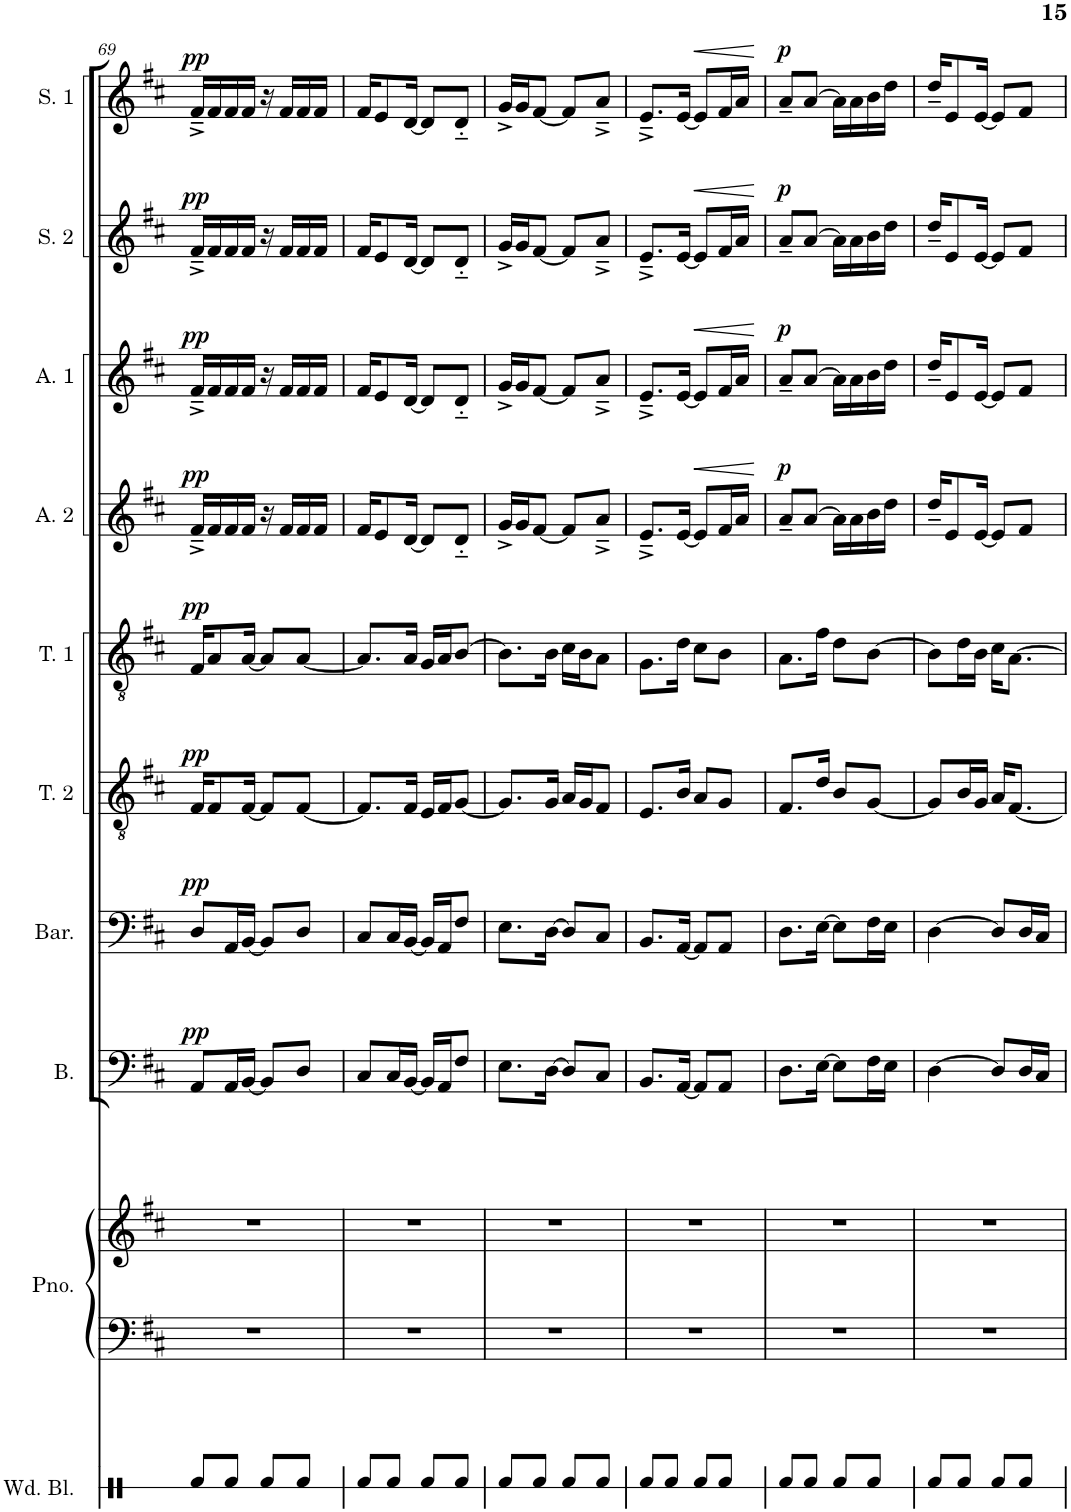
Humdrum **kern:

**kern	**kern	**kern	**kern	**dynam	**kern	**dynam	**kern	**dynam	**kern	**dynam	**kern	**dynam	**kern	**dynam	**kern	**dynam	**kern	**dynam
*part10	*part9	*part9	*part8	*part8	*part7	*part7	*part6	*part6	*part5	*part5	*part4	*part4	*part3	*part3	*part2	*part2	*part1	*part1
*staff11	*staff10	*staff9	*staff8	*staff8	*staff7	*staff7	*staff6	*staff6	*staff5	*staff5	*staff4	*staff4	*staff3	*staff3	*staff2	*staff2	*staff1	*staff1
*I"Wood Blocks	*I"Piano	*	*I"Bass	*	*I"Baritone	*	*I"Tenor 2	*	*I"Tenor 1	*	*I"Alto 2	*	*I"Alto 1	*	*I"Soprano 2	*	*I"Soprano 1	*
*I'Wd. Bl.	*I'Pno.	*	*I'B.	*	*I'Bar.	*	*I'T. 2	*	*I'T. 1	*	*I'A. 2	*	*I'A. 1	*	*I'S. 2	*	*I'S. 1	*
!!LO:PB:g=z
*clefX	*clefF4	*clefG2	*clefF4	*	*clefF4	*	*clefGv2	*	*clefGv2	*	*clefG2	*	*clefG2	*	*clefG2	*	*clefG2	*
*k[]	*k[f#c#]	*k[f#c#]	*k[f#c#]	*	*k[f#c#]	*	*k[f#c#]	*	*k[f#c#]	*	*k[f#c#]	*	*k[f#c#]	*	*k[f#c#]	*	*k[f#c#]	*
*M2/4	*M2/4	*M2/4	*M2/4	*	*M2/4	*	*M2/4	*	*M2/4	*	*M2/4	*	*M2/4	*	*M2/4	*	*M2/4	*
=69	=69	=69	=69	=69	=69	=69	=69	=69	=69	=69	=69	=69	=69	=69	=69	=69	=69	=69
!	!	!	!	!LO:DY:a	!	!LO:DY:a	!	!LO:DY:a	!	!LO:DY:a	!	!LO:DY:a	!	!LO:DY:a	!	!LO:DY:a	!	!LO:DY:a
8Rf/L	2r	2r	8AA/L	pp	8D/L	pp	16F#/KL	pp	16F#/KL	pp	16f#~^/LL	pp	16f#~^/LL	pp	16f#~^/LL	pp	16f#~^/LL	pp
.	.	.	.	.	.	.	8F#/	.	8A/	.	16f#/	.	16f#/	.	16f#/	.	16f#/	.
8Rf/J	.	.	16AA/L	.	16AA/L	.	.	.	.	.	16f#/	.	16f#/	.	16f#/	.	16f#/	.
.	.	.	[16BB/JJ	.	[16BB/JJ	.	[16F#/Jk	.	[16A/Jk	.	16f#/JJ	.	16f#/JJ	.	16f#/JJ	.	16f#/JJ	.
8Rf/L	.	.	8BB/L]	.	8BB/L]	.	8F#/L]	.	8A/L]	.	16r	.	16r	.	16r	.	16r	.
.	.	.	.	.	.	.	.	.	.	.	16f#/LL	.	16f#/LL	.	16f#/LL	.	16f#/LL	.
8Rf/J	.	.	8D/J	.	8D/J	.	[8F#/J	.	[8A/J	.	16f#/	.	16f#/	.	16f#/	.	16f#/	.
.	.	.	.	.	.	.	.	.	.	.	16f#/JJ	.	16f#/JJ	.	16f#/JJ	.	16f#/JJ	.
=70	=70	=70	=70	=70	=70	=70	=70	=70	=70	=70	=70	=70	=70	=70	=70	=70	=70	=70
8Rf/L	2r	2r	8C#/L	.	8C#/L	.	8.F#/L]	.	8.A/L]	.	16f#/KL	.	16f#/KL	.	16f#/KL	.	16f#/KL	.
.	.	.	.	.	.	.	.	.	.	.	8e/	.	8e/	.	8e/	.	8e/	.
8Rf/J	.	.	16C#/L	.	16C#/L	.	.	.	.	.	.	.	.	.	.	.	.	.
.	.	.	[16BB/JJ	.	[16BB/JJ	.	16F#/Jk	.	16A/Jk	.	[16d/Jk	.	[16d/Jk	.	[16d/Jk	.	[16d/Jk	.
8Rf/L	.	.	16BB/LL]	.	16BB/LL]	.	16E/LL	.	16G/LL	.	8d/L]	.	8d/L]	.	8d/L]	.	8d/L]	.
.	.	.	16AA/J	.	16AA/J	.	16F#/J	.	16A/J	.	.	.	.	.	.	.	.	.
8Rf/J	.	.	8F#/J	.	8F#/J	.	[8G/J	.	[8B/J	.	8d/J	.	8d/J	.	8d/J	.	8d/J	.
=71	=71	=71	=71	=71	=71	=71	=71	=71	=71	=71	=71	=71	=71	=71	=71	=71	=71	=71
8Rf/L	2r	2r	8.E\L	.	8.E\L	.	8.G/L]	.	8.B\L]	.	16g^/LL	.	16g^/LL	.	16g^/LL	.	16g^/LL	.
.	.	.	.	.	.	.	.	.	.	.	16g/J	.	16g/J	.	16g/J	.	16g/J	.
8Rf/J	.	.	.	.	.	.	.	.	.	.	[8f#/J	.	[8f#/J	.	[8f#/J	.	[8f#/J	.
.	.	.	[16D\Jk	.	[16D\Jk	.	16G/Jk	.	16B\Jk	.	.	.	.	.	.	.	.	.
8Rf/L	.	.	8D/L]	.	8D/L]	.	16A/LL	.	16c#\LL	.	8f#/L]	.	8f#/L]	.	8f#/L]	.	8f#/L]	.
.	.	.	.	.	.	.	16G/J	.	16B\J	.	.	.	.	.	.	.	.	.
8Rf/J	.	.	8C#/J	.	8C#/J	.	8F#/J	.	8A\J	.	8a~^/J	.	8a~^/J	.	8a~^/J	.	8a~^/J	.
=72	=72	=72	=72	=72	=72	=72	=72	=72	=72	=72	=72	=72	=72	=72	=72	=72	=72	=72
8Rf/L	2r	2r	8.BB/L	.	8.BB/L	.	8.E/L	.	8.G\L	.	8.e~^/L	.	8.e~^/L	.	8.e~^/L	.	8.e~^/L	.
8Rf/J	.	.	.	.	.	.	.	.	.	.	.	.	.	.	.	.	.	.
.	.	.	[16AA/Jk	.	[16AA/Jk	.	16B/Jk	.	16d\Jk	.	[16e/Jk	.	[16e/Jk	.	[16e/Jk	.	[16e/Jk	.
!	!	!	!	!	!	!	!	!	!	!	!	!LO:HP:b	!	!LO:HP:b	!	!LO:HP:b	!	!LO:HP:b
8Rf/L	.	.	8AA/L]	.	8AA/L]	.	8A/L	.	8c#\L	.	8e/L]	<	8e/L]	<	8e/L]	<	8e/L]	<
8Rf/J	.	.	8AA/J	.	8AA/J	.	8G/J	.	8B\J	.	16f#/L	.	16f#/L	.	16f#/L	.	16f#/L	.
.	.	.	.	.	.	.	.	.	.	.	16a/JJ	.	16a/JJ	.	16a/JJ	.	16a/JJ	.
.	.	.	.	.	.	.	.	.	.	.	.	[	.	[	.	[	.	[
=73	=73	=73	=73	=73	=73	=73	=73	=73	=73	=73	=73	=73	=73	=73	=73	=73	=73	=73
!	!	!	!	!	!	!	!	!	!	!	!	!LO:DY:a	!	!LO:DY:a	!	!LO:DY:a	!	!LO:DY:a
8Rf/L	2r	2r	8.D\L	.	8.D\L	.	8.F#/L	.	8.A\L	.	8a~/L	p	8a~/L	p	8a~/L	p	8a~/L	p
8Rf/J	.	.	.	.	.	.	.	.	.	.	[8a/J	.	[8a/J	.	[8a/J	.	[8a/J	.
.	.	.	[16E\Jk	.	[16E\Jk	.	16d/Jk	.	16f#\Jk	.	.	.	.	.	.	.	.	.
8Rf/L	.	.	8E\L]	.	8E\L]	.	8B/L	.	8d\L	.	16a\LL]	.	16a\LL]	.	16a\LL]	.	16a\LL]	.
.	.	.	.	.	.	.	.	.	.	.	16a\	.	16a\	.	16a\	.	16a\	.
8Rf/J	.	.	16F#\L	.	16F#\L	.	[8G/J	.	[8B\J	.	16b\	.	16b\	.	16b\	.	16b\	.
.	.	.	16E\JJ	.	16E\JJ	.	.	.	.	.	16dd\JJ	.	16dd\JJ	.	16dd\JJ	.	16dd\JJ	.
=74	=74	=74	=74	=74	=74	=74	=74	=74	=74	=74	=74	=74	=74	=74	=74	=74	=74	=74
8Rf/L	2r	2r	[4D\	.	[4D\	.	8G/L]	.	8B\L]	.	16dd~/KL	.	16dd~/KL	.	16dd~/KL	.	16dd~/KL	.
.	.	.	.	.	.	.	.	.	.	.	8e/	.	8e/	.	8e/	.	8e/	.
8Rf/J	.	.	.	.	.	.	16B/L	.	16d\L	.	.	.	.	.	.	.	.	.
.	.	.	.	.	.	.	16G/JJ	.	16B\JJ	.	[16e/Jk	.	[16e/Jk	.	[16e/Jk	.	[16e/Jk	.
8Rf/L	.	.	8D/L]	.	8D/L]	.	16A/KL	.	16c#\KL	.	8e/L]	.	8e/L]	.	8e/L]	.	8e/L]	.
.	.	.	.	.	.	.	[8.F#/J	.	[8.A\J	.	.	.	.	.	.	.	.	.
8Rf/J	.	.	16D/L	.	16D/L	.	.	.	.	.	8f#/J	.	8f#/J	.	8f#/J	.	8f#/J	.
.	.	.	16C#/JJ	.	16C#/JJ	.	.	.	.	.	.	.	.	.	.	.	.	.
=	=	=	=	=	=	=	=	=	=	=	=	=	=	=	=	=	=	=
*-	*-	*-	*-	*-	*-	*-	*-	*-	*-	*-	*-	*-	*-	*-	*-	*-	*-	*-
